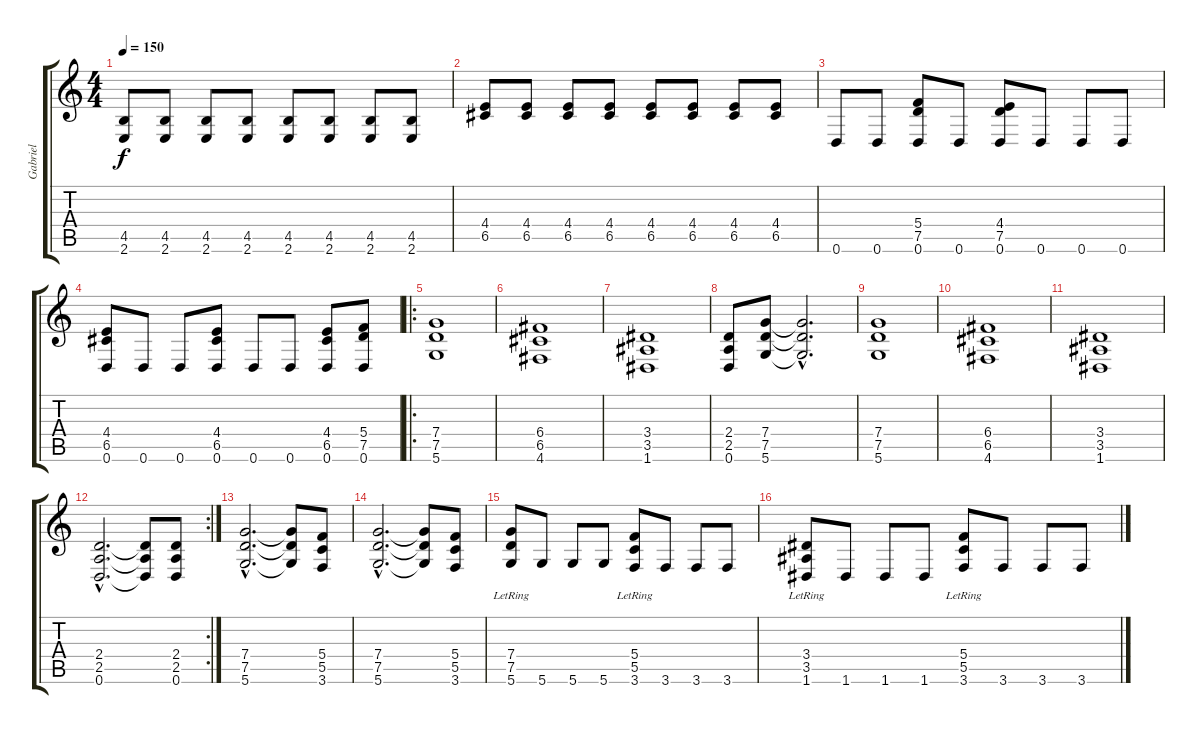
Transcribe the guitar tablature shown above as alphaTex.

\track ("Gabriel" "Gabriel") {instrument overdrivenguitar}
\staff {score tabs}
\tuning (D4 A3 F3 C3 G2 D2) {hide}
\ts (4 4)
\tempo 150
\clef g2
\ks c
(4.5 2.6).8{dy f} (4.5 2.6).8 (4.5 2.6).8 (4.5 2.6).8 (4.5 2.6).8 (4.5 2.6).8 (4.5 2.6).8 (4.5 2.6).8 |
(4.4 6.5).8 (4.4 6.5).8 (4.4 6.5).8 (4.4 6.5).8 (4.4 6.5).8 (4.4 6.5).8 (4.4 6.5).8 (4.4 6.5).8 |
0.6.8 0.6.8 (5.4 7.5 0.6).8 0.6.8 (4.4 7.5 0.6).8 0.6.8 0.6.8 0.6.8 |
(4.4 6.5 0.6).8 0.6.8 0.6.8 (4.4 6.5 0.6).8 0.6.8 0.6.8 (4.4 6.5 0.6).8 (5.4 7.5 0.6).8 |
\ro
(7.4 7.5 5.6).1 |
(6.4 6.5 4.6).1 |
(3.4 3.5 1.6).1 |
(2.4 2.5 0.6).8 (7.4 7.5 5.6).8 (7.4{hac t} 7.5{hac t} 5.6{hac t}).2{d} |
(7.4 7.5 5.6).1 |
(6.4 6.5 4.6).1 |
(3.4 3.5 1.6).1 |
\rc 2
(2.4{hac} 2.5{hac} 0.6{hac}).2{d} (2.4{t} 2.5{t} 0.6{t}).8 (2.4 2.5 0.6).8 |
(7.4{hac} 7.5{hac} 5.6{hac}).2{d} (7.4{t} 7.5{t} 5.6{t}).8 (5.4 5.5 3.6).8 |
(7.4{hac} 7.5{hac} 5.6{hac}).2{d} (7.4{t} 7.5{t} 5.6{t}).8 (5.4 5.5 3.6).8 |
(7.4{lr} 7.5{lr} 5.6).8 5.6.8 5.6.8 5.6.8 (5.4{lr} 5.5{lr} 3.6).8 3.6.8 3.6.8 3.6.8 |
(3.4{lr} 3.5{lr} 1.6).8 1.6.8 1.6.8 1.6.8 (5.4{lr} 5.5{lr} 3.6).8 3.6.8 3.6.8 3.6.8
